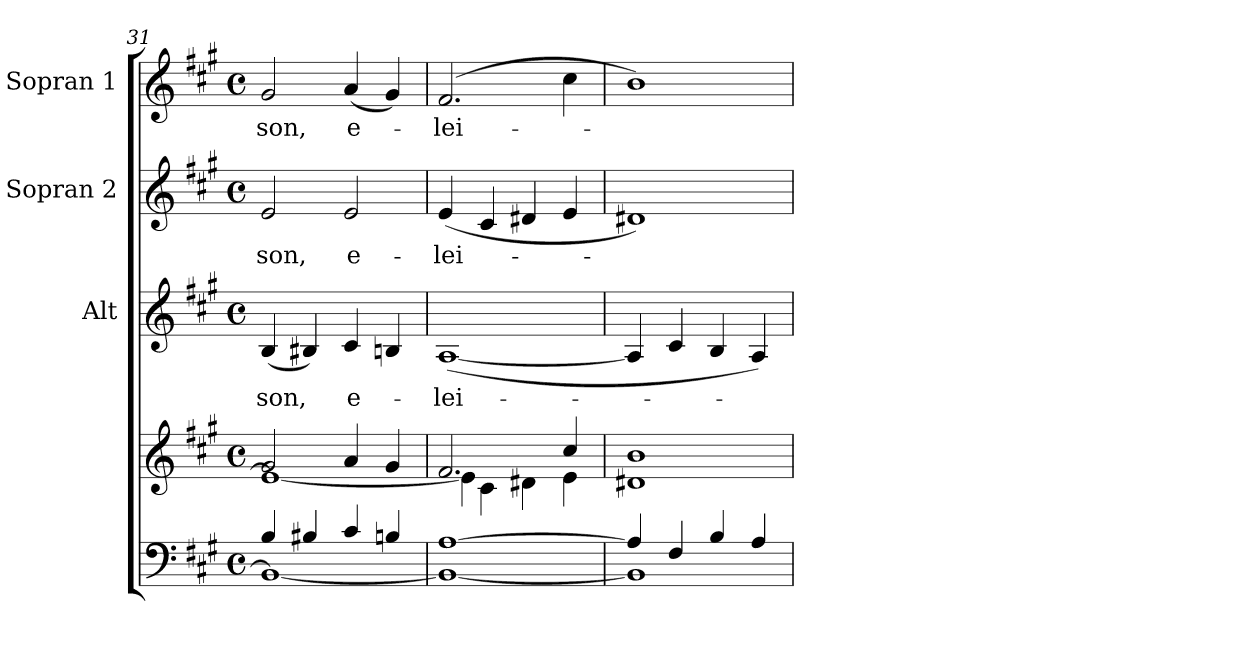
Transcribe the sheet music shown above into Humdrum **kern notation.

**kern	**kern	**kern	**text	**kern	**text	**kern	**text
*part4	*part4	*part3	*part3	*part2	*part2	*part1	*part1
*staff5	*staff4	*staff3	*staff3	*staff2	*staff2	*staff1	*staff1
*	*	*I"Alt	*	*I"Sopran 2	*	*I"Sopran 1	*
*	*	*I'A.	*	*I'S. 2	*	*I'S. 1	*
*clefF4	*clefG2	*clefG2	*	*clefG2	*	*clefG2	*
*k[f#c#g#]	*k[f#c#g#]	*k[f#c#g#]	*	*k[f#c#g#]	*	*k[f#c#g#]	*
*A:	*A:	*A:	*	*A:	*	*A:	*
*M4/4	*M4/4	*M4/4	*	*M4/4	*	*M4/4	*
*met(c)	*met(c)	*met(c)	*	*met(c)	*	*met(c)	*
=31	=31	=31	=31	=31	=31	=31	=31
*^	*^	*	*	*	*	*	*
!	!	!	!	!	!LO:LY:b	!	!LO:LY:b	!	!LO:LY:b
4B/	1BB_	2g#/	1e_	(<4B/	-son,	2e/	-son,	2g#/	-son,
4B#X/	.	.	.	4B#X/)	.	.	.	.	.
!	!	!	!	!	!LO:LY:b	!	!LO:LY:b	!	!LO:LY:b
4c#/	.	4a/	.	4c#/	e-	2e/	e-	(<4a/	e-
4Bn/	.	4g#/	.	4Bn/	.	.	.	4g#/)	.
=32	=32	=32	=32	=32	=32	=32	=32	=32	=32
!	!	!	!	!	!LO:LY:b	!	!LO:LY:b	!	!LO:LY:b
[>1A	1BB_	2.f#/	4e\]	(>[1A	-lei-	(<4e/	-lei-	(2.f#/	-lei-
.	.	.	4c#\	.	.	4c#/	.	.	.
.	.	.	4d#X\	.	.	4d#X/	.	.	.
.	.	4cc#/	4e\	.	.	4e/	.	4cc#\	.
!!LO:LB:g=z
=33	=33	=33	=33	=33	=33	=33	=33	=33	=33
4A/]	1BB]	1b	1d#X	4A/]	.	1d#X)	.	1b)	.
4F#/	.	.	.	4c#/	.	.	.	.	.
4B/	.	.	.	4B/	.	.	.	.	.
4A/	.	.	.	4A/)	.	.	.	.	.
*v	*v	*	*	*	*	*	*	*	*
*	*v	*v	*	*	*	*	*	*
=	=	=	=	=	=	=	=
*-	*-	*-	*-	*-	*-	*-	*-
